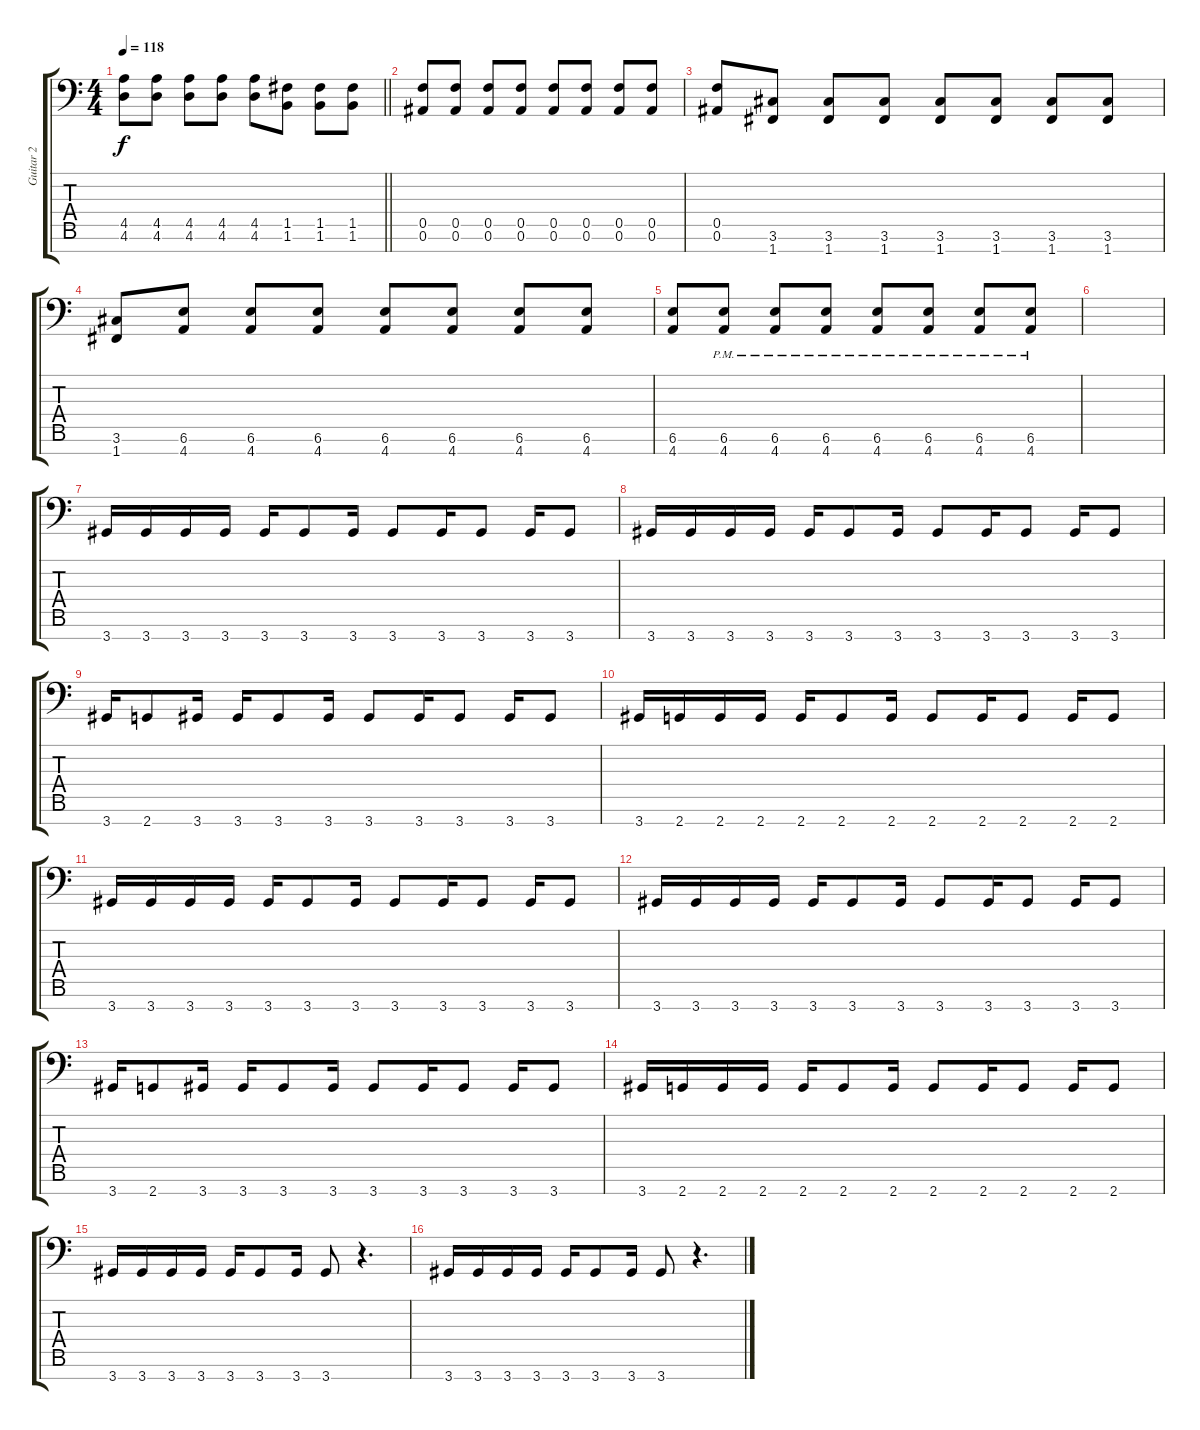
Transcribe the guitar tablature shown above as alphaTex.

\track ("Guitar 2" "Guitar 2") {instrument distortionguitar}
\staff {score tabs}
\tuning (C4 G3 D3 Bb2 F2 Bb1 F1) {hide}
\ts (4 4)
\tempo 118
\clef f4
\barLineRight lightlight
\ks c
(4.5 4.6).8{dy f} (4.5 4.6).8 (4.5 4.6).8 (4.5 4.6).8 (4.5 4.6).8 (1.5 1.6).8 (1.5 1.6).8 (1.5 1.6).8 |
\section ("" "")
(0.5 0.6).8 (0.5 0.6).8 (0.5 0.6).8 (0.5 0.6).8 (0.5 0.6).8 (0.5 0.6).8 (0.5 0.6).8 (0.5 0.6).8 |
(0.5 0.6).8 (3.6 1.7).8 (3.6 1.7).8 (3.6 1.7).8 (3.6 1.7).8 (3.6 1.7).8 (3.6 1.7).8 (3.6 1.7).8 |
(3.6 1.7).8 (6.6 4.7).8 (6.6 4.7).8 (6.6 4.7).8 (6.6 4.7).8 (6.6 4.7).8 (6.6 4.7).8 (6.6 4.7).8 |
(6.6 4.7).8 (6.6{pm} 4.7{pm}).8 (6.6{pm} 4.7{pm}).8 (6.6{pm} 4.7{pm}).8 (6.6{pm} 4.7{pm}).8 (6.6{pm} 4.7{pm}).8 (6.6{pm} 4.7{pm}).8 (6.6{pm} 4.7{pm}).8 |
|
3.7.16 3.7.16 3.7.16 3.7.16 3.7.16 3.7.8 3.7.16 3.7.8 3.7.16 3.7.8 3.7.16 3.7.8 |
3.7.16 3.7.16 3.7.16 3.7.16 3.7.16 3.7.8 3.7.16 3.7.8 3.7.16 3.7.8 3.7.16 3.7.8 |
3.7.16 2.7.8 3.7.16 3.7.16 3.7.8 3.7.16 3.7.8 3.7.16 3.7.8 3.7.16 3.7.8 |
3.7.16 2.7.16 2.7.16 2.7.16 2.7.16 2.7.8 2.7.16 2.7.8 2.7.16 2.7.8 2.7.16 2.7.8 |
3.7.16 3.7.16 3.7.16 3.7.16 3.7.16 3.7.8 3.7.16 3.7.8 3.7.16 3.7.8 3.7.16 3.7.8 |
3.7.16 3.7.16 3.7.16 3.7.16 3.7.16 3.7.8 3.7.16 3.7.8 3.7.16 3.7.8 3.7.16 3.7.8 |
3.7.16 2.7.8 3.7.16 3.7.16 3.7.8 3.7.16 3.7.8 3.7.16 3.7.8 3.7.16 3.7.8 |
3.7.16 2.7.16 2.7.16 2.7.16 2.7.16 2.7.8 2.7.16 2.7.8 2.7.16 2.7.8 2.7.16 2.7.8 |
3.7.16 3.7.16 3.7.16 3.7.16 3.7.16 3.7.8 3.7.16 3.7.8 r.4{d} |
3.7.16 3.7.16 3.7.16 3.7.16 3.7.16 3.7.8 3.7.16 3.7.8 r.4{d}
